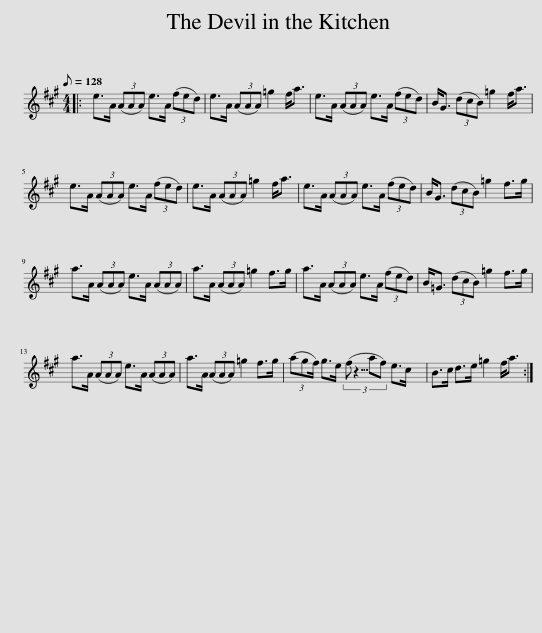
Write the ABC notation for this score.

X:1
L:1/8
Q:1/8=128
M:4/4
I:linebreak $
K:A
V:1 treble
V:1
|: e>A (3(AAA) e>A (3(fed) | e>A (3(AAA) =g2 f<a | e>A (3(AAA) e>A (3(fed) | B<G (3(dcB) =g2 f<a |$ e>A (3(AAA) e>A (3(fed) | %5
 e>A (3(AAA) =g2 f<a | e>A (3(AAA) e>A (3(fed) | B<G (3(dcB) =g2 f>g |$ a>A (3(AAA) e>A (3(AAA) | a>A (3(AAA) =g2 f>g | %10
 a>A (3(AAA) e>A (3(fed) | B<=G (3(dcB) =g2 f>g |$ a>A (3(AAA) e>A (3(AAA) | a>A (3(AAA) =g2 f>g | (3(agf/) g>e (3(f af) e>c x/12 | %15
 B>c d>e =g2 f<a :| %16
